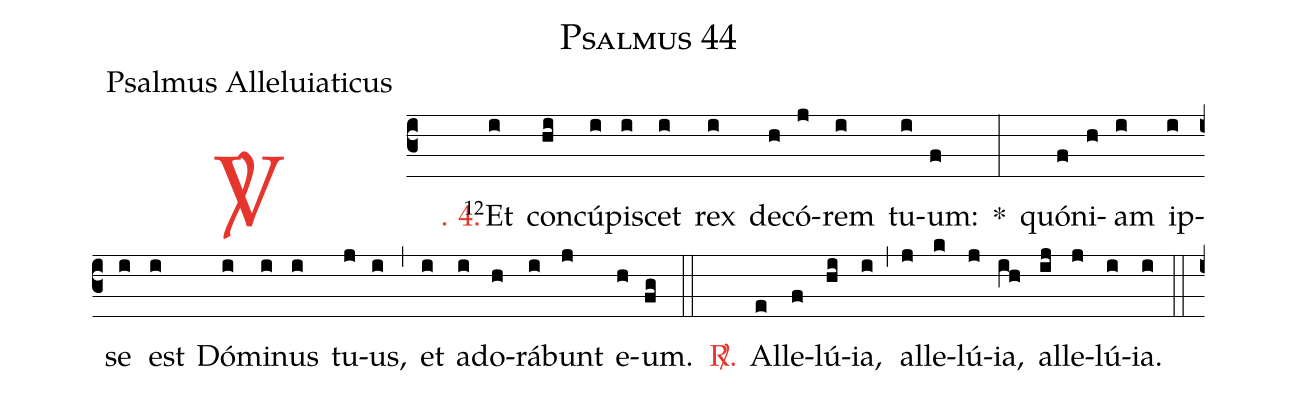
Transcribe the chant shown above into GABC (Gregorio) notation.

name: Psalmus 44;
office-part: Psalmus Alleluiaticus;
%%
(c3)

<c><sp>V/</sp>. 4.</c>() <v>\VSup{12}</v>Et(i) con(hi)cú(i)pi(i)scet(i) rex(i) de(h)có(j)rem(i) tu(i)um:(f) *(:) quó(f)ni(h)am(i) ip(i)se(i) est(i) Dó(i)mi(i)nus(i) tu(j)us,(i) (,) et(i) ad(i)o(h)rá(i)bunt(j) e(h)um.(fg) (::)

<nlba><c><sp>R/</sp>.</c>() Al</nlba>(e)le(f)lú(hi)ia,(i) (,) al(j)le(k)lú(j)ia,(ih) al(ij)le(j)lú(i)ia.(i) (::i+)
